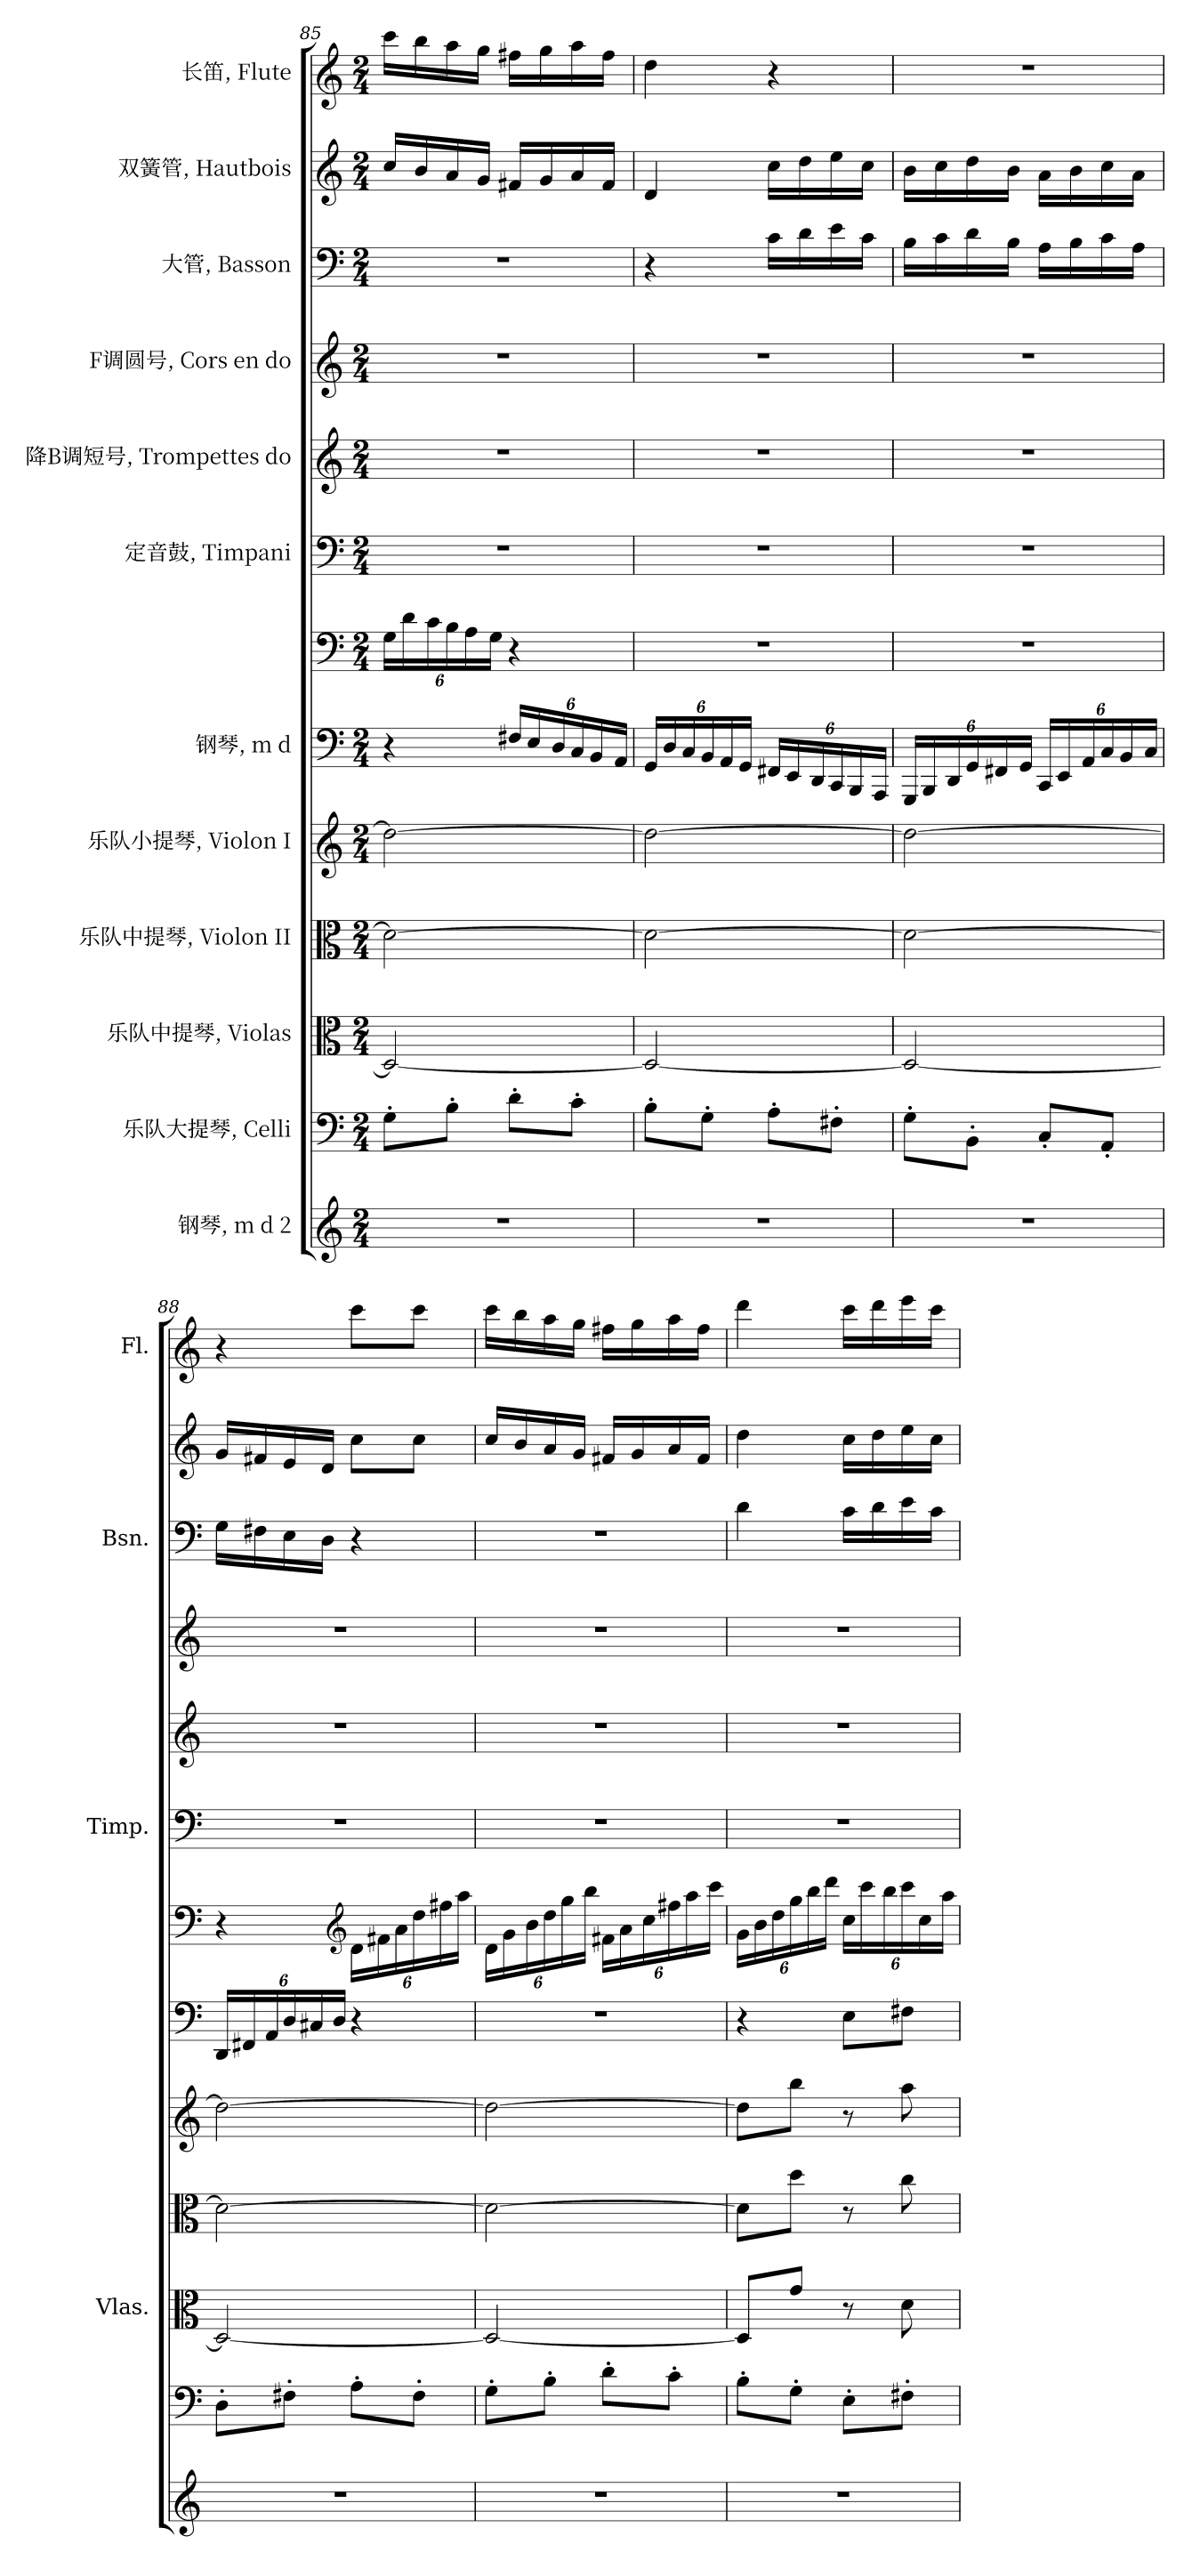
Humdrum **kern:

**kern	**kern	**kern	**kern	**kern	**kern	**kern	**kern	**kern	**kern	**kern	**kern	**kern
*part12	*part11	*part10	*part9	*part8	*part7	*part7	*part6	*part5	*part4	*part3	*part2	*part1
*staff13	*staff12	*staff11	*staff10	*staff9	*staff8	*staff7	*staff6	*staff5	*staff4	*staff3	*staff2	*staff1
*I"钢琴, m d 2	*I"乐队大提琴, Celli	*I"乐队中提琴, Violas	*I"乐队中提琴, Violon II	*I"乐队小提琴, Violon I	*I"钢琴, m d	*	*I"定音鼓, Timpani	*I"降B调短号, Trompettes do	*I"F调圆号, Cors en do	*I"大管, Basson	*I"双簧管, Hautbois	*I"长笛, Flute
*	*	*I'Vlas.	*	*	*	*	*I'Timp.	*	*	*I'Bsn.	*	*I'Fl.
*clefG2	*clefF4	*clefC3	*clefC3	*clefG2	*clefF4	*clefF4	*clefF4	*clefG2	*clefG2	*clefF4	*clefG2	*clefG2
*	*	*	*	*	*	*	*	*ITrd1c2	*ITrd4c7	*	*	*
*k[]	*k[]	*k[]	*k[]	*k[]	*k[]	*k[]	*k[]	*k[b-e-]	*k[b-]	*k[]	*k[]	*k[]
*M2/4	*M2/4	*M2/4	*M2/4	*M2/4	*M2/4	*M2/4	*M2/4	*M2/4	*M2/4	*M2/4	*M2/4	*M2/4
*	*	*	*	*	*	*Xbrackettup	*	*	*	*	*	*
=85	=85	=85	=85	=85	=85	=85	=85	=85	=85	=85	=85	=85
2r	8G'\L	2D/_	2d\_	2dd\_	4r	24G\LL	2r	2r	2r	2r	16cc/LL	16ccc\LL
.	.	.	.	.	.	24d\	.	.	.	.	.	.
.	.	.	.	.	.	.	.	.	.	.	16b/	16bb\
.	.	.	.	.	.	24c\	.	.	.	.	.	.
.	8B'\J	.	.	.	.	24B\	.	.	.	.	16a/	16aa\
.	.	.	.	.	.	24A\	.	.	.	.	.	.
.	.	.	.	.	.	.	.	.	.	.	16g/JJ	16gg\JJ
.	.	.	.	.	.	24G\JJ	.	.	.	.	.	.
*	*	*	*	*	*Xbrackettup	*	*	*	*	*	*	*
.	8d'\L	.	.	.	24F#X/LL	4r	.	.	.	.	16f#X/LL	16ff#X\LL
.	.	.	.	.	24E/	.	.	.	.	.	.	.
.	.	.	.	.	.	.	.	.	.	.	16g/	16gg\
.	.	.	.	.	24D/	.	.	.	.	.	.	.
.	8c'\J	.	.	.	24C/	.	.	.	.	.	16a/	16aa\
.	.	.	.	.	24BB/	.	.	.	.	.	.	.
.	.	.	.	.	.	.	.	.	.	.	16f#/JJ	16ff#\JJ
.	.	.	.	.	24AA/JJ	.	.	.	.	.	.	.
=86	=86	=86	=86	=86	=86	=86	=86	=86	=86	=86	=86	=86
2r	8B'\L	2D/_	2d\_	2dd\_	24GG/LL	2r	2r	2r	2r	4r	4d/	4dd\
.	.	.	.	.	24D/	.	.	.	.	.	.	.
.	.	.	.	.	24C/	.	.	.	.	.	.	.
.	8G'\J	.	.	.	24BB/	.	.	.	.	.	.	.
.	.	.	.	.	24AA/	.	.	.	.	.	.	.
.	.	.	.	.	24GG/JJ	.	.	.	.	.	.	.
.	8A'\L	.	.	.	24FF#X/LL	.	.	.	.	16c\LL	16cc\LL	4r
.	.	.	.	.	24EE/	.	.	.	.	.	.	.
.	.	.	.	.	.	.	.	.	.	16d\	16dd\	.
.	.	.	.	.	24DD/	.	.	.	.	.	.	.
.	8F#X'\J	.	.	.	24CC/	.	.	.	.	16e\	16ee\	.
.	.	.	.	.	24BBB/	.	.	.	.	.	.	.
.	.	.	.	.	.	.	.	.	.	16c\JJ	16cc\JJ	.
.	.	.	.	.	24AAA/JJ	.	.	.	.	.	.	.
!!LO:PB:g=z
=87	=87	=87	=87	=87	=87	=87	=87	=87	=87	=87	=87	=87
2r	8G'\L	2D/_	2d\_	2dd\_	24GGG/LL	2r	2r	2r	2r	16B\LL	16b\LL	2r
.	.	.	.	.	24BBB/	.	.	.	.	.	.	.
.	.	.	.	.	.	.	.	.	.	16c\	16cc\	.
.	.	.	.	.	24DD/	.	.	.	.	.	.	.
.	8BB'\J	.	.	.	24GG/	.	.	.	.	16d\	16dd\	.
.	.	.	.	.	24FF#X/	.	.	.	.	.	.	.
.	.	.	.	.	.	.	.	.	.	16B\JJ	16b\JJ	.
.	.	.	.	.	24GG/JJ	.	.	.	.	.	.	.
.	8C'/L	.	.	.	24CC/LL	.	.	.	.	16A\LL	16a\LL	.
.	.	.	.	.	24EE/	.	.	.	.	.	.	.
.	.	.	.	.	.	.	.	.	.	16B\	16b\	.
.	.	.	.	.	24AA/	.	.	.	.	.	.	.
.	8AA'/J	.	.	.	24C/	.	.	.	.	16c\	16cc\	.
.	.	.	.	.	24BB/	.	.	.	.	.	.	.
.	.	.	.	.	.	.	.	.	.	16A\JJ	16a\JJ	.
.	.	.	.	.	24C/JJ	.	.	.	.	.	.	.
=88	=88	=88	=88	=88	=88	=88	=88	=88	=88	=88	=88	=88
2r	8D'\L	2D/_	2d\_	2dd\_	24DD/LL	4r	2r	2r	2r	16G\LL	16g/LL	4r
.	.	.	.	.	24FF#X/	.	.	.	.	.	.	.
.	.	.	.	.	.	.	.	.	.	16F#X\	16f#X/	.
.	.	.	.	.	24AA/	.	.	.	.	.	.	.
.	8F#X'\J	.	.	.	24D/	.	.	.	.	16E\	16e/	.
.	.	.	.	.	24C#X/	.	.	.	.	.	.	.
.	.	.	.	.	.	.	.	.	.	16D\JJ	16d/JJ	.
.	.	.	.	.	24D/JJ	.	.	.	.	.	.	.
*	*	*	*	*	*	*clefG2	*	*	*	*	*	*
.	8A'\L	.	.	.	4r	24d\LL	.	.	.	4r	8cc\L	8ccc\L
.	.	.	.	.	.	24f#X\	.	.	.	.	.	.
.	.	.	.	.	.	24a\	.	.	.	.	.	.
.	8F#'\J	.	.	.	.	24dd\	.	.	.	.	8cc\J	8ccc\J
.	.	.	.	.	.	24ff#X\	.	.	.	.	.	.
.	.	.	.	.	.	24aa\JJ	.	.	.	.	.	.
!!LO:PB:g=z
=89	=89	=89	=89	=89	=89	=89	=89	=89	=89	=89	=89	=89
2r	8G'\L	2D/_	2d\_	2dd\_	2r	24d\LL	2r	2r	2r	2r	16cc/LL	16ccc\LL
.	.	.	.	.	.	24g\	.	.	.	.	.	.
.	.	.	.	.	.	.	.	.	.	.	16b/	16bb\
.	.	.	.	.	.	24b\	.	.	.	.	.	.
.	8B'\J	.	.	.	.	24dd\	.	.	.	.	16a/	16aa\
.	.	.	.	.	.	24gg\	.	.	.	.	.	.
.	.	.	.	.	.	.	.	.	.	.	16g/JJ	16gg\JJ
.	.	.	.	.	.	24bb\JJ	.	.	.	.	.	.
.	8d'\L	.	.	.	.	24f#X\LL	.	.	.	.	16f#X/LL	16ff#X\LL
.	.	.	.	.	.	24a\	.	.	.	.	.	.
.	.	.	.	.	.	.	.	.	.	.	16g/	16gg\
.	.	.	.	.	.	24cc\	.	.	.	.	.	.
.	8c'\J	.	.	.	.	24ff#X\	.	.	.	.	16a/	16aa\
.	.	.	.	.	.	24aa\	.	.	.	.	.	.
.	.	.	.	.	.	.	.	.	.	.	16f#/JJ	16ff#\JJ
.	.	.	.	.	.	24ccc\JJ	.	.	.	.	.	.
=90	=90	=90	=90	=90	=90	=90	=90	=90	=90	=90	=90	=90
2r	8B'\L	8D/L]	8d\L]	8dd\L]	4r	24g\LL	2r	2r	2r	4d\	4dd\	4ddd\
.	.	.	.	.	.	24b\	.	.	.	.	.	.
.	.	.	.	.	.	24dd\	.	.	.	.	.	.
.	8G'\J	8g/J	8dd\J	8bb\J	.	24gg\	.	.	.	.	.	.
.	.	.	.	.	.	24bb\	.	.	.	.	.	.
.	.	.	.	.	.	24ddd\JJ	.	.	.	.	.	.
.	8E'\L	8r	8r	8r	8E\L	24cc\LL	.	.	.	16c\LL	16cc\LL	16ccc\LL
.	.	.	.	.	.	24ccc\	.	.	.	.	.	.
.	.	.	.	.	.	.	.	.	.	16d\	16dd\	16ddd\
.	.	.	.	.	.	24bb\	.	.	.	.	.	.
.	8F#X'\J	8d\	8cc\	8aa\	8F#X\J	24ccc\	.	.	.	16e\	16ee\	16eee\
.	.	.	.	.	.	24cc\	.	.	.	.	.	.
.	.	.	.	.	.	.	.	.	.	16c\JJ	16cc\JJ	16ccc\JJ
.	.	.	.	.	.	24aa\JJ	.	.	.	.	.	.
=	=	=	=	=	=	=	=	=	=	=	=	=
*-	*-	*-	*-	*-	*-	*-	*-	*-	*-	*-	*-	*-
